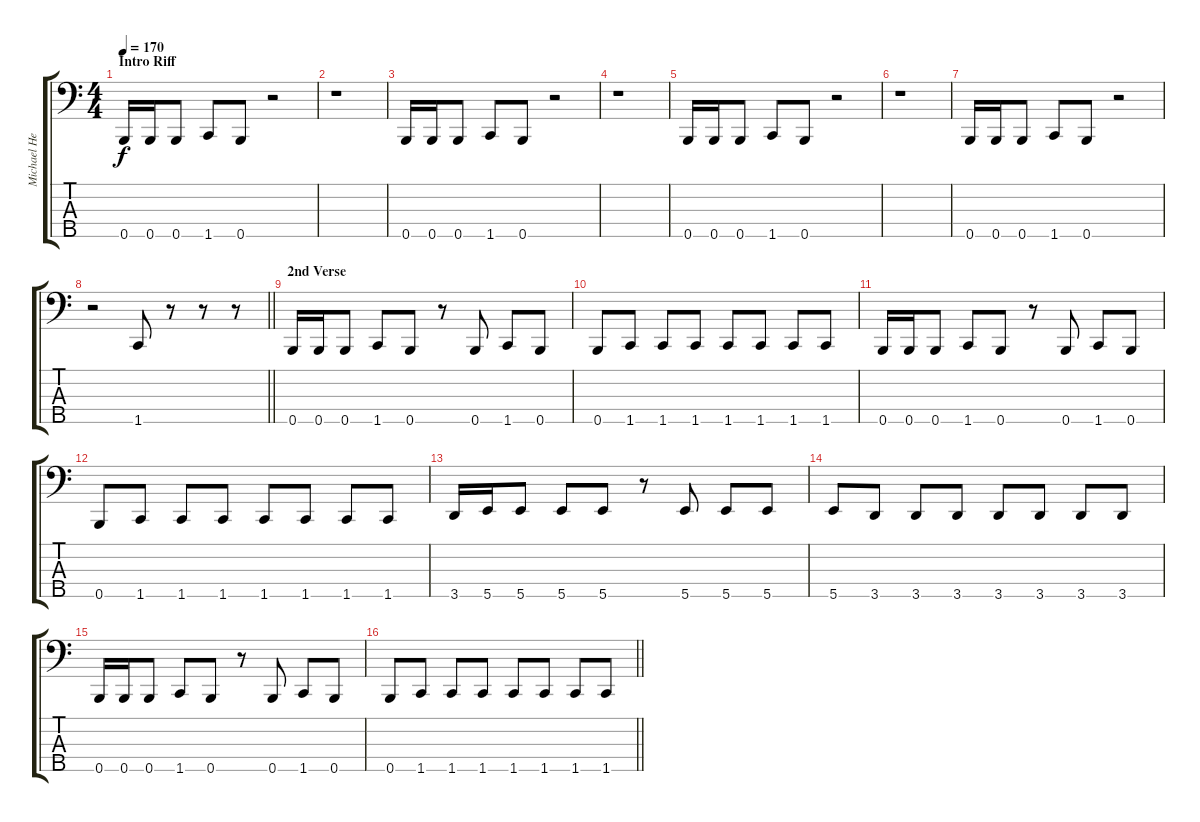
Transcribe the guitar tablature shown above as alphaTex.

\track ("Michael Hedlund" "Michael He") {instrument electricbassfinger}
\staff {score tabs}
\tuning (G2 D2 A1 E1 B0) {hide}
\ts (4 4)
\section ("" "Intro Riff")
\tempo 170
\clef f4
\ks c
0.5.16{dy f} 0.5.16 0.5.8 1.5.8 0.5.8 r.2 |
r.1 |
0.5.16 0.5.16 0.5.8 1.5.8 0.5.8 r.2 |
r.1 |
0.5.16 0.5.16 0.5.8 1.5.8 0.5.8 r.2 |
r.1 |
0.5.16 0.5.16 0.5.8 1.5.8 0.5.8 r.2 |
\barLineRight lightlight
r.2 1.5.8 r.8 r.8 r.8 |
\section ("" "2nd Verse")
0.5.16 0.5.16 0.5.8 1.5.8 0.5.8 r.8 0.5.8 1.5.8 0.5.8 |
0.5.8 1.5.8 1.5.8 1.5.8 1.5.8 1.5.8 1.5.8 1.5.8 |
0.5.16 0.5.16 0.5.8 1.5.8 0.5.8 r.8 0.5.8 1.5.8 0.5.8 |
0.5.8 1.5.8 1.5.8 1.5.8 1.5.8 1.5.8 1.5.8 1.5.8 |
3.5.16 5.5.16 5.5.8 5.5.8 5.5.8 r.8 5.5.8 5.5.8 5.5.8 |
5.5.8 3.5.8 3.5.8 3.5.8 3.5.8 3.5.8 3.5.8 3.5.8 |
0.5.16 0.5.16 0.5.8 1.5.8 0.5.8 r.8 0.5.8 1.5.8 0.5.8 |
\barLineRight lightlight
0.5.8 1.5.8 1.5.8 1.5.8 1.5.8 1.5.8 1.5.8 1.5.8
